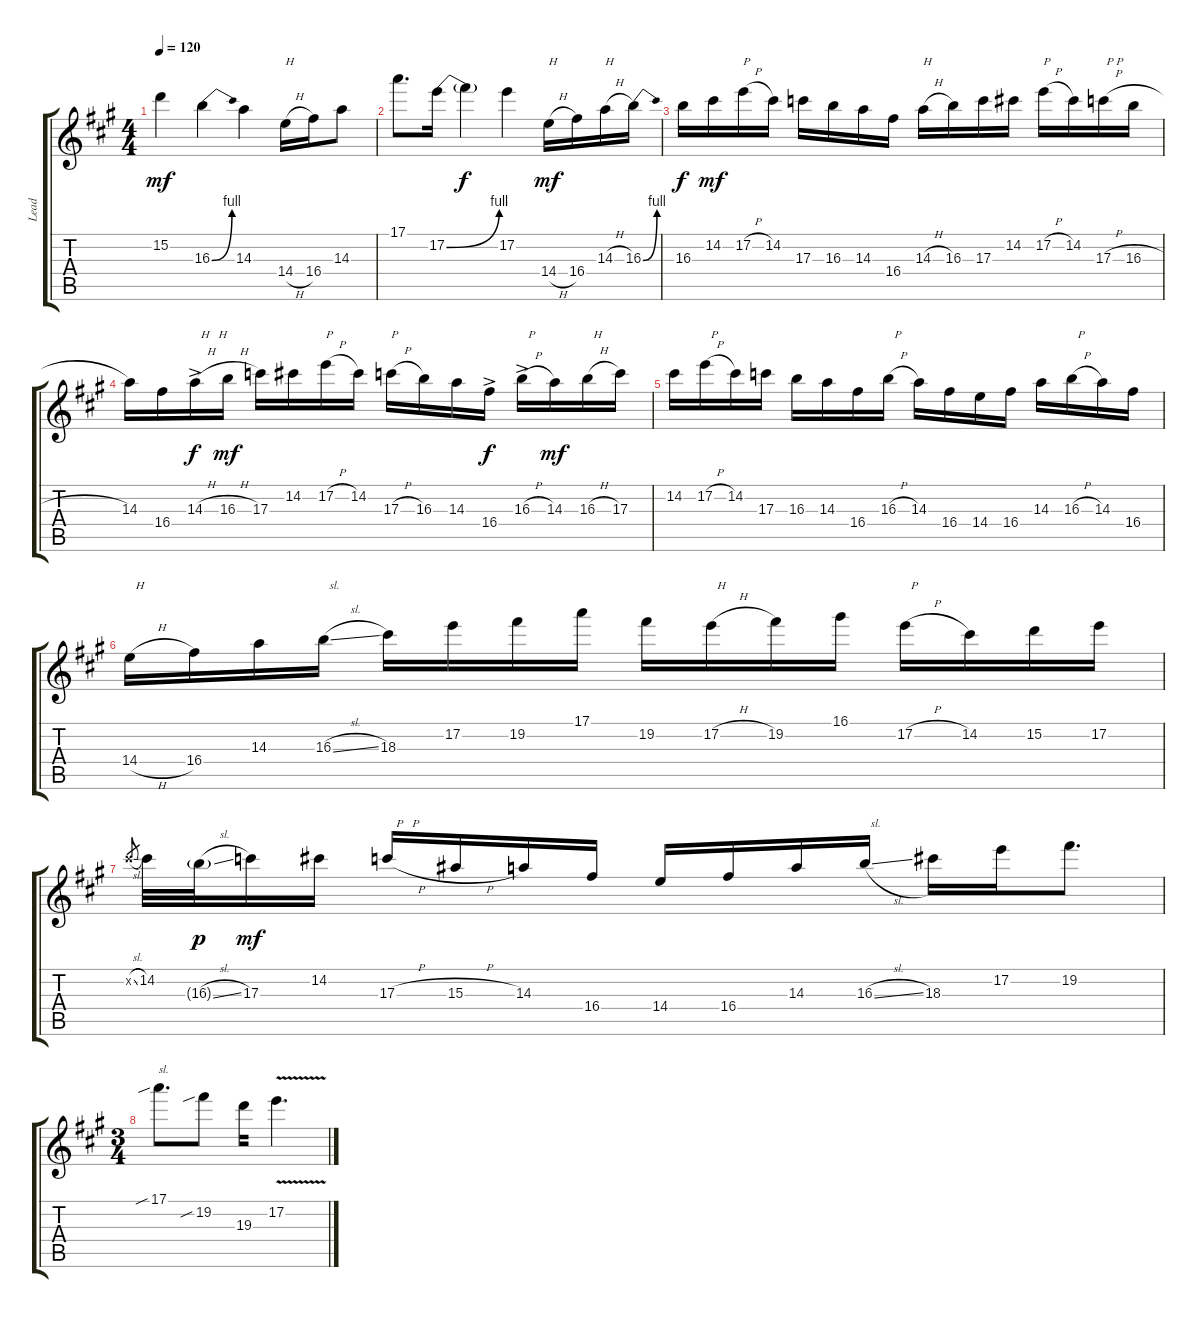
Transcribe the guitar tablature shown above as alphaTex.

\track ("Lead" "Lead") {instrument overdrivenguitar}
\staff {score tabs}
\tuning (E4 B3 G3 D3 A2 E2) {hide}
\ts (4 4)
\tempo 120
\clef g2
\ks a
15.2.4{dy mf} 16.3{be (bend 0 0 60 4)}.4 14.3.4 14.4{h}.16{txt "H"} 16.4.16 14.3.8 |
17.1.8{d} 17.2{be (bend 0 0 60 4)}.16 17.2{t}.4{dy f} 17.2.4 14.4{h}.16{txt "H" dy mf} 16.4.16 14.3{h}.16{txt "H"} 16.3{be (bend 0 0 60 4)}.16 |
16.3.16{dy f} 14.2.16{dy mf} 17.2{h}.16{txt "P"} 14.2.16 17.3.16 16.3.16 14.3.16 16.4.16 14.3{h}.16{txt "H"} 16.3.16 17.3.16 14.2.16 17.2{h}.16{txt "P"} 14.2.16 17.3{h}.16{txt " P P"} 16.3{h}.16 |
14.3.16 16.4.16 14.3{h ac}.16{txt "  H   H" dy f} 16.3{h}.16{dy mf} 17.3.16 14.2.16 17.2{h}.16{txt "P"} 14.2.16 17.3{h}.16{txt "P"} 16.3.16 14.3.16 16.4{ac}.16{dy f} 16.3{h ac}.16{txt "  P"} 14.3.16{dy mf} 16.3{h}.16{txt "  H"} 17.3.16 |
14.2.16 17.2{h}.16{txt "  P"} 14.2.16 17.3.16 16.3.16 14.3.16 16.4.16 16.3{h}.16{txt "  P"} 14.3.16 16.4.16 14.4.16 16.4.16 14.3.16 16.3{h}.16{txt "  P"} 14.3.16 16.4.16 |
14.4{h}.16{txt "  H"} 16.4.16 14.3.16 16.3{sl}.16{txt "  sl."} 18.3.16 17.2.16 19.2.16 17.1.16 19.2.16 17.2{h}.16{txt "  H"} 19.2.16 16.1.16 17.2{h}.16{txt "  P"} 14.2.16 15.2.16 17.2.16 |
14.2{sl x}.8{gr} 14.2.32 16.3{sl g}.32{dy p} 17.3.16{dy mf beam merge} 14.2.16{beam split} 17.3{h}.16{txt "   P   P" beam Up beam merge} 15.3{h}.16{beam Up} 14.3.16{beam Up} 16.4.16{beam Up beam split} 14.4.16{beam Up beam merge} 16.4.16{beam Up} 14.3.16{beam Up} 16.3{sl}.16{txt "  sl." beam Up beam split} 18.3.16{beam merge} 17.2.16 19.2.8{d} |
\ts (3 4)
17.1{sib}.8{d txt "sl."} 19.2{sib}.8 19.3.16{beam merge} 17.2{v}.4{d}
